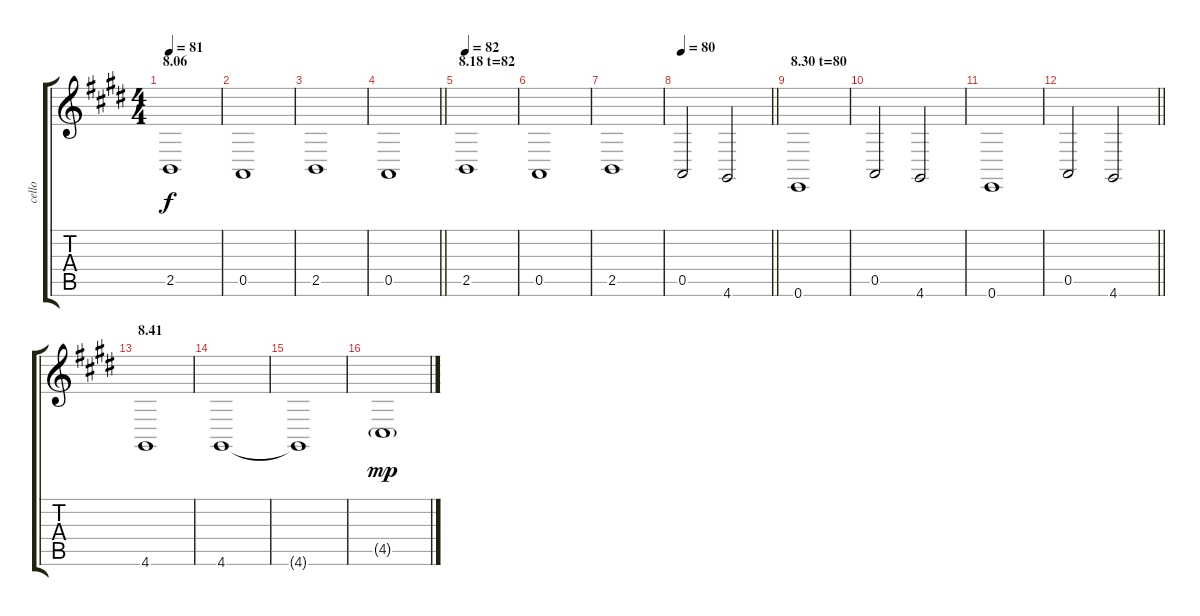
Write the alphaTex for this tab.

\track ("cello" "cello") {instrument cello}
\staff {score tabs}
\tuning (E4 B3 G3 D3 A2 E2) {hide}
\ts (4 4)
\section ("" "8.06")
\tempo 81
\clef g2
\ks e
2.5.1{dy f} |
0.5.1 |
2.5.1 |
\barLineRight lightlight
0.5.1 |
\section ("" "8.18 t=82")
\tempo 82
2.5.1 |
0.5.1 |
2.5.1 |
\tempo 80
\barLineRight lightlight
0.5.2 4.6.2 |
\section ("" "8.30 t=80")
0.6.1 |
0.5.2 4.6.2 |
0.6.1 |
\barLineRight lightlight
0.5.2 4.6.2 |
\section ("" "8.41")
4.6.1 |
4.6.1 |
4.6{t}.1 |
4.5{g}.1{dy mp}
